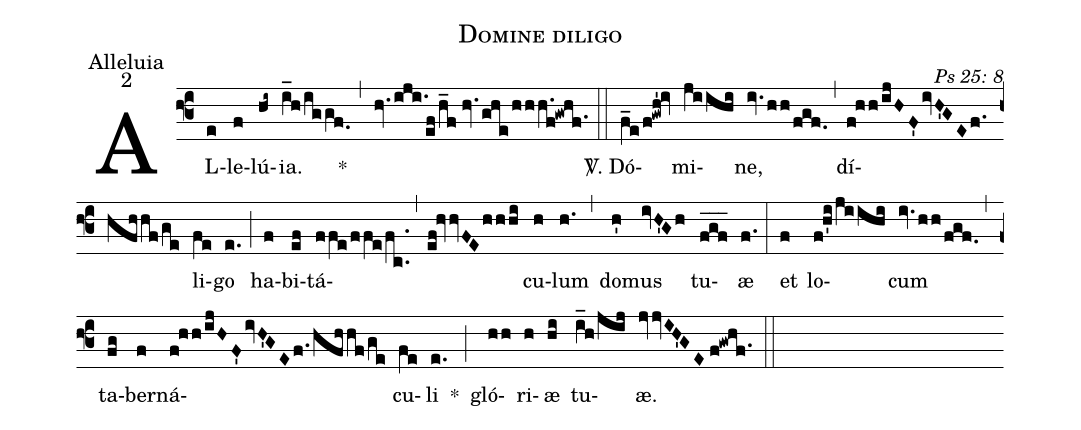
name: Domine diligo;
office-part: Alleluia;
mode: 2;
commentary: Ps 25: 8;
%%
(f3) AL(e)le(f)lú(hi~)ia.(i_h/iggf.0) *(,) (hv.iji./[-0.5]ef/h_f//hv.ghe/hhh.f!gwhf.1) (::)
<sp>V/</sp>. Dó(f_e/f!gwh'!iv)mi(jiihi)ne,(iv.hh/fgf.) (,) dí(f!hh/ijHF'ivH'GEf./hfhhf/ge)li(fe)go(e.) (;) ha(f)bi(ef)tá(ffe/ffe/fc..)(,)(ef!hvvFEhhhi)cu(h)lum(h.) (,) do(h')mus(ivH'Gh) tu(f_g_f_)æ(f.) (:)
et(f) lo(f!h'i/jiihi)cum(iv.hh/fgf.) (,) ta(fg)ber(f)ná(f!hh/ijHF'ivH'GEf./hfhhf/ge)cu(fe)li(e.) *(;)
gló(hh)ri(h)æ(hi) tu(i_h/jij)æ.(jvvIH'GE//f!gwhf.1) (::)
